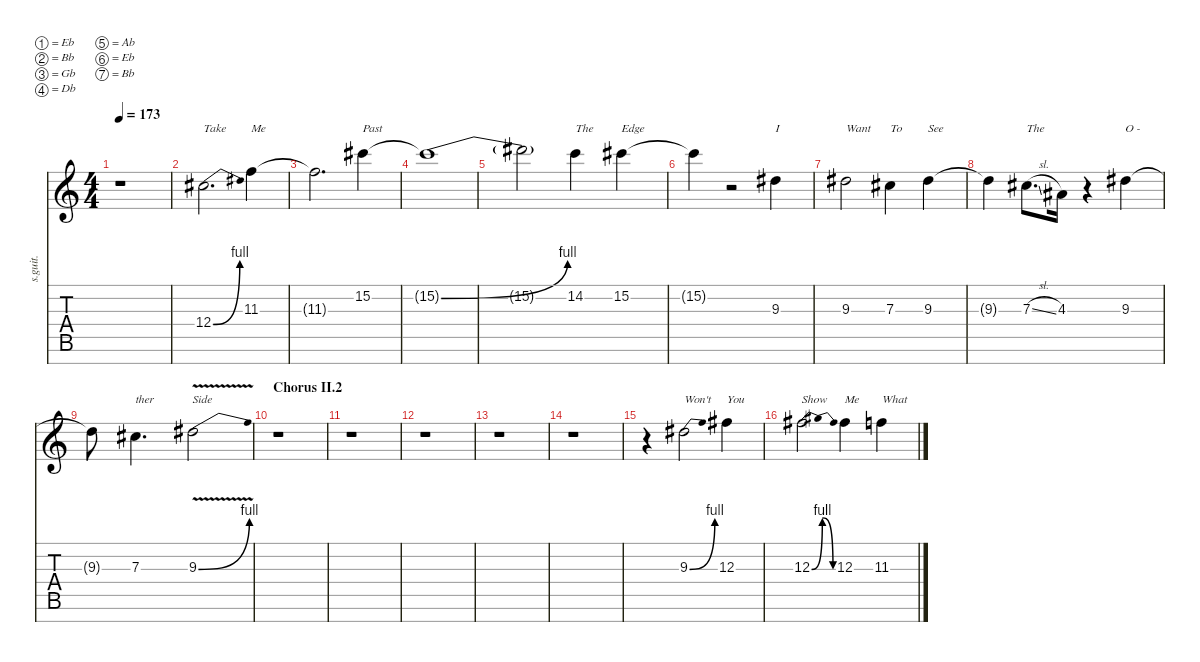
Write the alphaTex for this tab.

\defaultSystemsLayout 4
\hideDynamics
\bracketExtendMode nobrackets
\track ("Vessel" "s.guit.") {instrument bassoon}
\staff {score tabs}
\tuning (Eb4 Bb3 Gb3 Db3 Ab2 Eb2 Bb1)
\displaytranspose 12
\ts (4 4)
\tempo 173
\clef g2
\ks c
r.1{dy mf} |
12.4{be (bend 0 0 19.2 4) acc #}.2{d txt "Take" lyrics (0 "") lyrics (1 "") lyrics (2 "") lyrics (3 "") lyrics (4 "")} 11.3.4{txt "Me" lyrics (0 "") lyrics (1 "") lyrics (2 "") lyrics (3 "") lyrics (4 "")} |
11.3{t}.2{d lyrics (0 "") lyrics (1 "") lyrics (2 "") lyrics (3 "") lyrics (4 "")} 15.2{acc #}.4{txt "Past" lyrics (0 "") lyrics (1 "") lyrics (2 "") lyrics (3 "") lyrics (4 "")} |
15.2{be (bend 0 0 7.199999999999999 4) t acc #}.1{lyrics (0 "") lyrics (1 "") lyrics (2 "") lyrics (3 "") lyrics (4 "")} |
15.2{t}.2{lyrics (0 "") lyrics (1 "") lyrics (2 "") lyrics (3 "") lyrics (4 "")} 14.2.4{txt "The" lyrics (0 "") lyrics (1 "") lyrics (2 "") lyrics (3 "") lyrics (4 "")} 15.2{acc #}.4{txt "Edge" lyrics (0 "") lyrics (1 "") lyrics (2 "") lyrics (3 "") lyrics (4 "")} |
15.2{t acc #}.4{lyrics (0 "") lyrics (1 "") lyrics (2 "") lyrics (3 "") lyrics (4 "")} r.2 9.3{acc #}.4{txt "I " lyrics (0 "") lyrics (1 "") lyrics (2 "") lyrics (3 "") lyrics (4 "")} |
9.3{acc #}.2{txt "Want" lyrics (0 "") lyrics (1 "") lyrics (2 "") lyrics (3 "") lyrics (4 "")} 7.3{acc #}.4{txt "To" lyrics (0 "") lyrics (1 "") lyrics (2 "") lyrics (3 "") lyrics (4 "")} 9.3{acc #}.4{txt "See" lyrics (0 "") lyrics (1 "") lyrics (2 "") lyrics (3 "") lyrics (4 "")} |
9.3{t acc #}.4{lyrics (0 "") lyrics (1 "") lyrics (2 "") lyrics (3 "") lyrics (4 "")} 7.3{sl acc #}.8{d txt "The" lyrics (0 "") lyrics (1 "") lyrics (2 "") lyrics (3 "") lyrics (4 "")} 4.3{acc #}.16{lyrics (0 "") lyrics (1 "") lyrics (2 "") lyrics (3 "") lyrics (4 "")} r.4 9.3{acc #}.4{txt "O - " lyrics (0 "") lyrics (1 "") lyrics (2 "") lyrics (3 "") lyrics (4 "")} |
9.3{t acc #}.8{lyrics (0 "") lyrics (1 "") lyrics (2 "") lyrics (3 "") lyrics (4 "")} 7.3{acc #}.4{d txt "ther" lyrics (0 "") lyrics (1 "") lyrics (2 "") lyrics (3 "") lyrics (4 "")} 9.3{be (bend 0 0 33 4) v acc #}.2{txt "Side" lyrics (0 "") lyrics (1 "") lyrics (2 "") lyrics (3 "") lyrics (4 "")} |
\section ("" "Chorus II.2")
r.1 |
r.1 |
r.1 |
r.1 |
r.1 |
r.4 9.3{be (bend 0 0 15 4) acc #}.2{txt "Won't " lyrics (0 "") lyrics (1 "") lyrics (2 "") lyrics (3 "") lyrics (4 "")} 12.3{acc #}.4{txt "You" lyrics (0 "") lyrics (1 "") lyrics (2 "") lyrics (3 "") lyrics (4 "")} |
12.3{be (bendrelease 0 0 4.2 4 37.199999999999996 4 43.199999999999996 0) acc #}.2{txt "Show" lyrics (0 "") lyrics (1 "") lyrics (2 "") lyrics (3 "") lyrics (4 "")} 12.3{acc #}.4{txt "Me" lyrics (0 "") lyrics (1 "") lyrics (2 "") lyrics (3 "") lyrics (4 "")} 11.3.4{txt "What" lyrics (0 "") lyrics (1 "") lyrics (2 "") lyrics (3 "") lyrics (4 "")}
